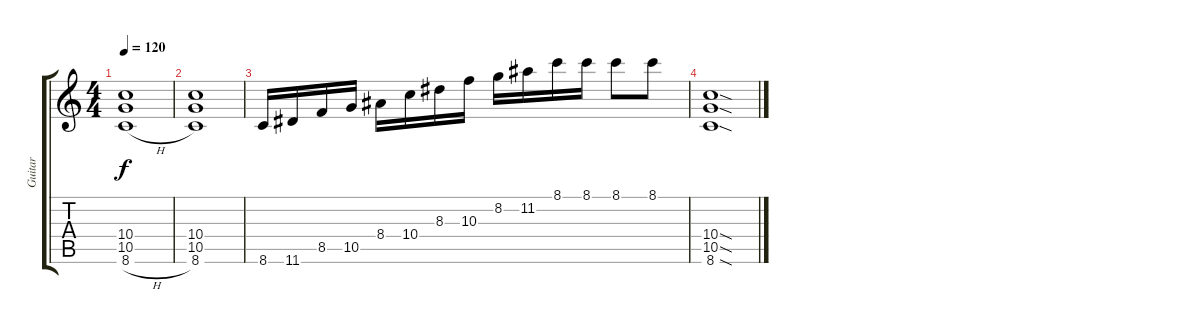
\track ("Guitar" "Guitar") {instrument distortionguitar}
\staff {score tabs}
\tuning (E4 B3 G3 D3 A2 E2) {hide}
\ts (4 4)
\tempo 120
\clef g2
\ks c
(10.4 10.5 8.6{h}).1{dy f} |
(10.4 10.5 8.6).1 |
8.6.16 11.6.16 8.5.16 10.5.16 8.4.16 10.4.16 8.3.16 10.3.16 8.2.16 11.2.16 8.1.16 8.1.16 8.1.8 8.1.8 |
(10.4{sod} 10.5{sod} 8.6{sod}).1
